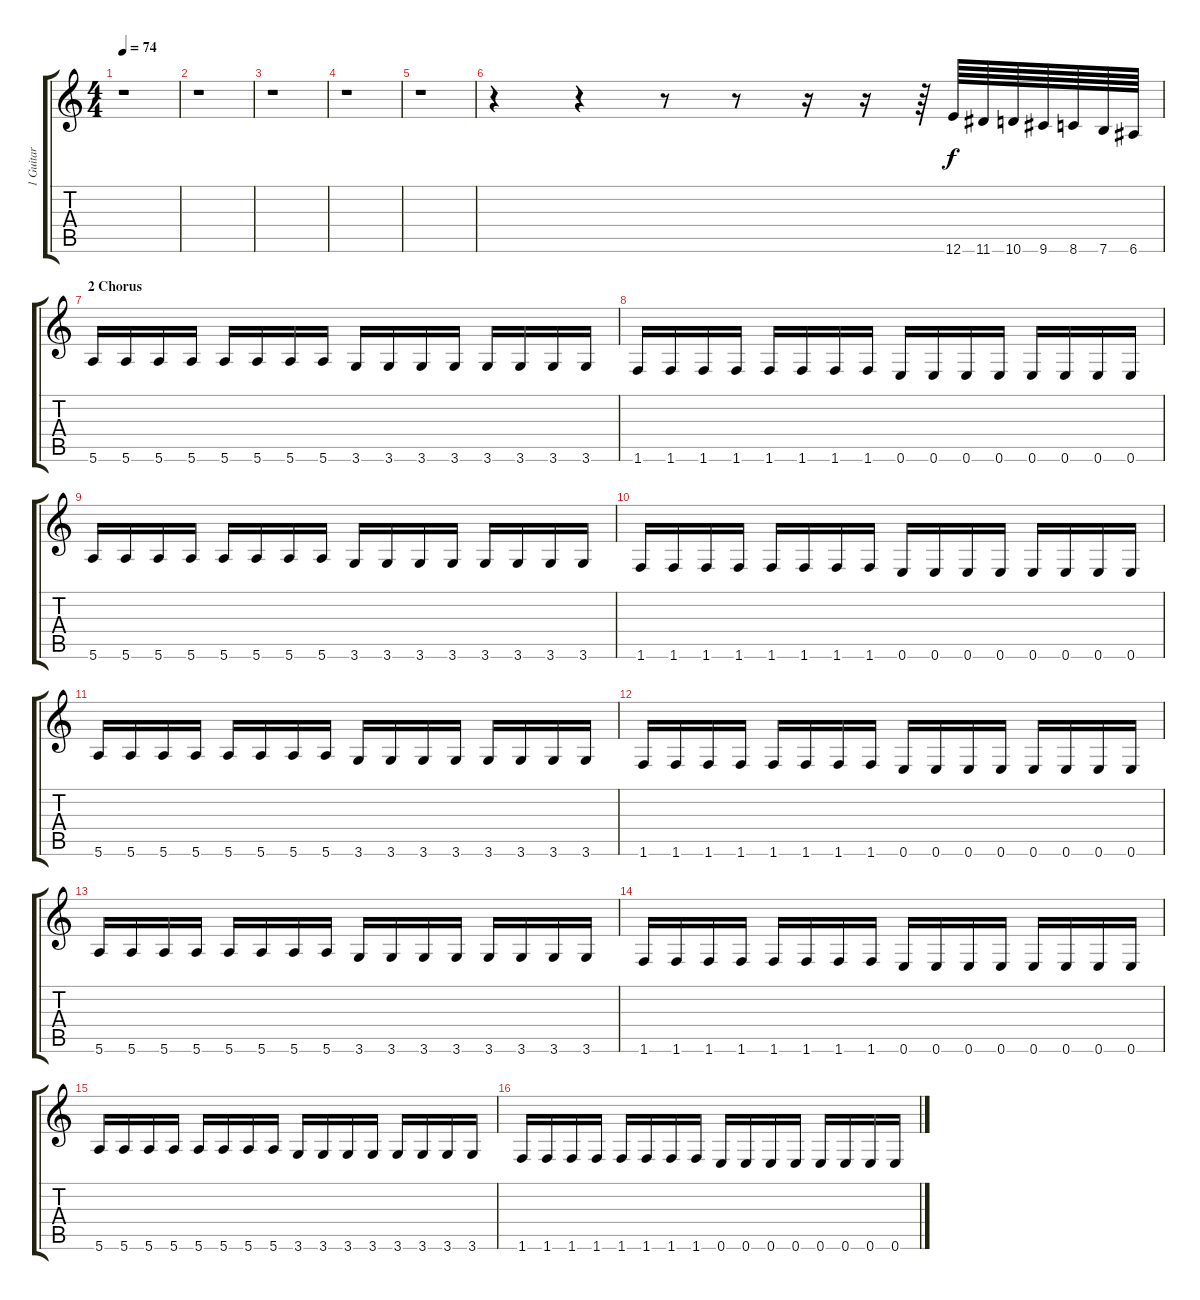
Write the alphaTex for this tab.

\track ("1 Guitar " "1 Guitar ") {instrument distortionguitar}
\staff {score tabs}
\tuning (E4 B3 G3 D3 A2 E2) {hide}
\ts (4 4)
\tempo 74
\clef g2
\ks c
r.1{dy f} |
r.1 |
r.1 |
r.1 |
r.1 |
r.4 r.4 r.8 r.8 r.16 r.16 r.64 12.6.64{volume 16 balance 16} 11.6.64 10.6.64 9.6.64 8.6.64 7.6.64 6.6.64 |
\section ("" "2 Chorus")
5.6.16{volume 16} 5.6.16 5.6.16 5.6.16 5.6.16 5.6.16 5.6.16 5.6.16 3.6.16 3.6.16 3.6.16 3.6.16 3.6.16 3.6.16 3.6.16 3.6.16 |
1.6.16 1.6.16 1.6.16 1.6.16 1.6.16 1.6.16 1.6.16 1.6.16 0.6.16 0.6.16 0.6.16 0.6.16 0.6.16 0.6.16 0.6.16 0.6.16 |
5.6.16 5.6.16 5.6.16 5.6.16 5.6.16 5.6.16 5.6.16 5.6.16 3.6.16 3.6.16 3.6.16 3.6.16 3.6.16 3.6.16 3.6.16 3.6.16 |
1.6.16 1.6.16 1.6.16 1.6.16 1.6.16 1.6.16 1.6.16 1.6.16 0.6.16 0.6.16 0.6.16 0.6.16 0.6.16 0.6.16 0.6.16 0.6.16 |
5.6.16{volume 16 balance 16 instrument distortionguitar} 5.6.16 5.6.16 5.6.16 5.6.16 5.6.16 5.6.16 5.6.16 3.6.16 3.6.16 3.6.16 3.6.16 3.6.16 3.6.16 3.6.16 3.6.16 |
1.6.16 1.6.16 1.6.16 1.6.16 1.6.16 1.6.16 1.6.16 1.6.16 0.6.16 0.6.16 0.6.16 0.6.16 0.6.16 0.6.16 0.6.16 0.6.16 |
5.6.16{volume 16 balance 16 instrument distortionguitar} 5.6.16 5.6.16 5.6.16 5.6.16 5.6.16 5.6.16 5.6.16 3.6.16 3.6.16 3.6.16 3.6.16 3.6.16 3.6.16 3.6.16 3.6.16 |
1.6.16 1.6.16 1.6.16 1.6.16 1.6.16 1.6.16 1.6.16 1.6.16 0.6.16 0.6.16 0.6.16 0.6.16 0.6.16 0.6.16 0.6.16 0.6.16 |
5.6.16{volume 16 balance 16 instrument distortionguitar} 5.6.16 5.6.16 5.6.16 5.6.16 5.6.16 5.6.16 5.6.16 3.6.16 3.6.16 3.6.16 3.6.16 3.6.16 3.6.16 3.6.16 3.6.16 |
1.6.16 1.6.16 1.6.16 1.6.16 1.6.16 1.6.16 1.6.16 1.6.16 0.6.16 0.6.16 0.6.16 0.6.16 0.6.16 0.6.16 0.6.16 0.6.16
